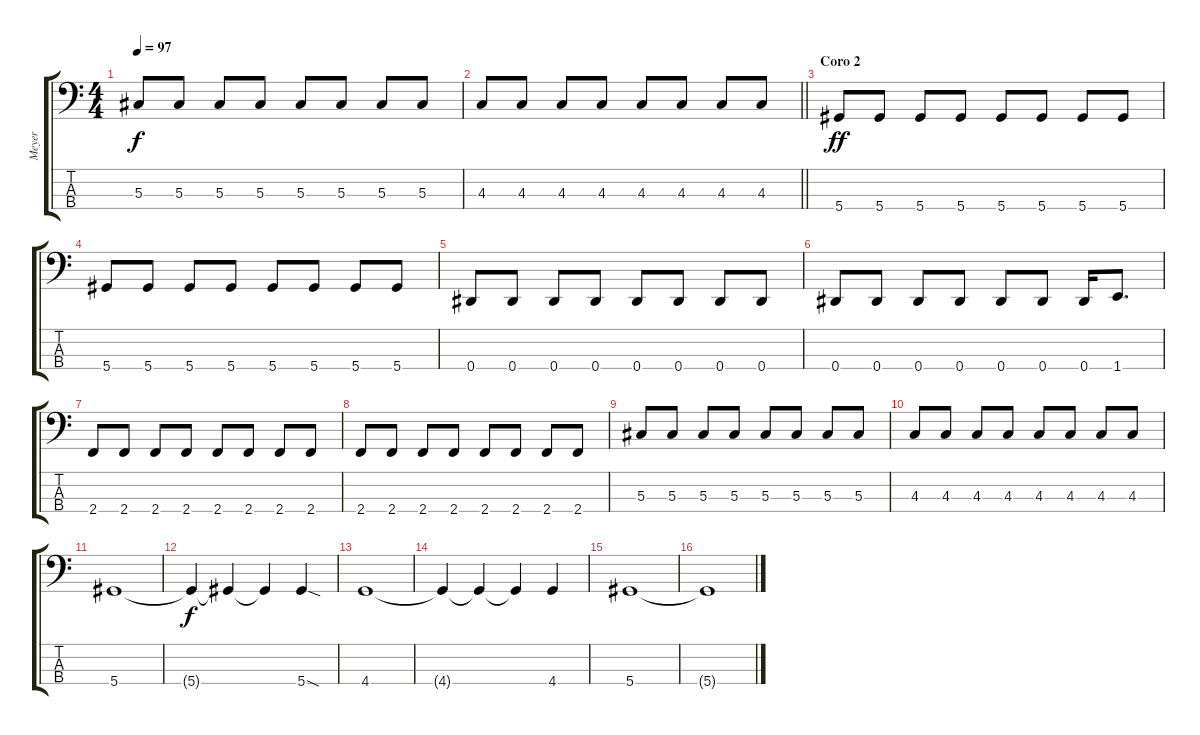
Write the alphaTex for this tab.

\track ("Meyer" "Meyer") {instrument electricbassfinger}
\staff {score tabs}
\tuning (Gb2 Db2 Ab1 Eb1) {hide}
\ts (4 4)
\tempo 97
\clef f4
\ks c
5.3.8{dy f} 5.3.8 5.3.8 5.3.8 5.3.8 5.3.8 5.3.8 5.3.8 |
\barLineRight lightlight
4.3.8 4.3.8 4.3.8 4.3.8 4.3.8 4.3.8 4.3.8 4.3.8 |
\section ("" "Coro 2")
5.4.8{dy ff} 5.4.8 5.4.8 5.4.8 5.4.8 5.4.8 5.4.8 5.4.8 |
5.4.8 5.4.8 5.4.8 5.4.8 5.4.8 5.4.8 5.4.8 5.4.8 |
0.4.8 0.4.8 0.4.8 0.4.8 0.4.8 0.4.8 0.4.8 0.4.8 |
0.4.8 0.4.8 0.4.8 0.4.8 0.4.8 0.4.8 0.4.16 1.4.8{d} |
2.4.8 2.4.8 2.4.8 2.4.8 2.4.8 2.4.8 2.4.8 2.4.8 |
2.4.8 2.4.8 2.4.8 2.4.8 2.4.8 2.4.8 2.4.8 2.4.8 |
5.3.8 5.3.8 5.3.8 5.3.8 5.3.8 5.3.8 5.3.8 5.3.8 |
4.3.8 4.3.8 4.3.8 4.3.8 4.3.8 4.3.8 4.3.8 4.3.8 |
5.4.1 |
5.4{t}.4{dy f} 5.4{t}.4 5.4{t}.4 5.4{sod}.4 |
4.4.1 |
4.4{t}.4 4.4{t}.4 4.4{t}.4 4.4.4 |
5.4.1 |
5.4{t}.1
